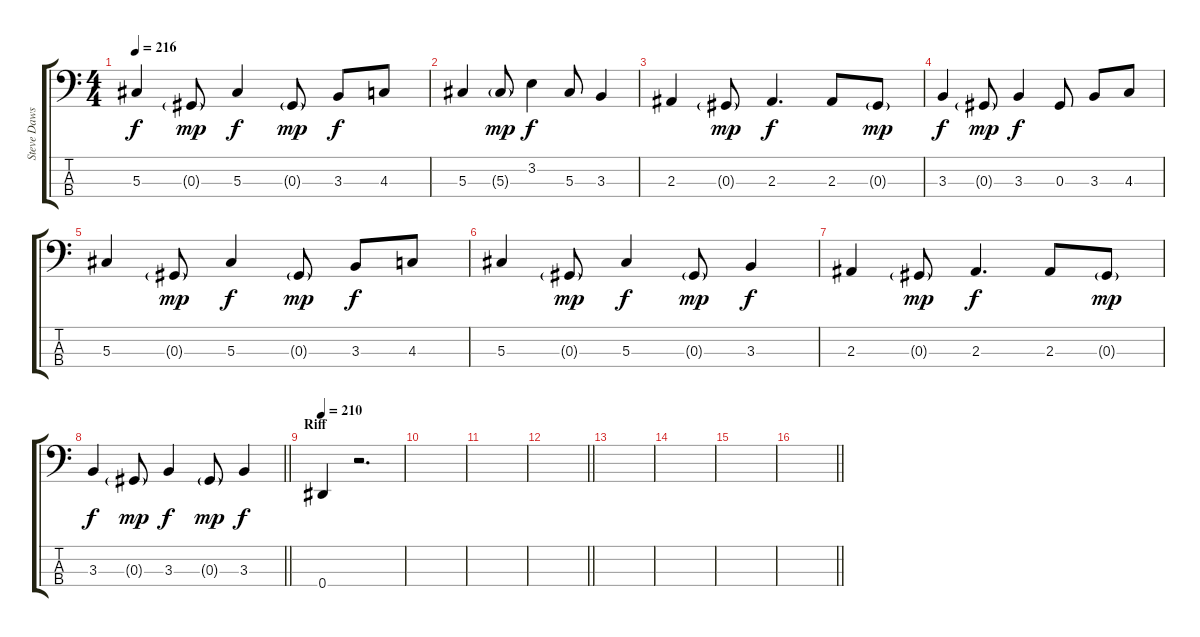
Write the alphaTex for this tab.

\track ("Steve Dawson" "Steve Daws") {instrument electricbassfinger}
\staff {score tabs}
\tuning (Gb2 Db2 Ab1 Eb1) {hide}
\ts (4 4)
\tempo 216
\clef f4
\ks c
5.3.4{dy f} 0.3{g}.8{dy mp} 5.3.4{dy f} 0.3{g}.8{dy mp} 3.3.8{dy f} 4.3.8 |
5.3.4 5.3{g}.8{dy mp} 3.2.4{dy f} 5.3.8 3.3.4 |
2.3.4 0.3{g}.8{dy mp} 2.3.4{d dy f} 2.3.8 0.3{g}.8{dy mp} |
3.3.4{dy f} 0.3{g}.8{dy mp} 3.3.4{dy f} 0.3.8 3.3.8 4.3.8 |
5.3.4 0.3{g}.8{dy mp} 5.3.4{dy f} 0.3{g}.8{dy mp} 3.3.8{dy f} 4.3.8 |
5.3.4 0.3{g}.8{dy mp} 5.3.4{dy f} 0.3{g}.8{dy mp} 3.3.4{dy f} |
2.3.4 0.3{g}.8{dy mp} 2.3.4{d dy f} 2.3.8 0.3{g}.8{dy mp} |
\barLineRight lightlight
3.3.4{dy f} 0.3{g}.8{dy mp} 3.3.4{dy f} 0.3{g}.8{dy mp} 3.3.4{dy f} |
\section ("" "Riff")
\tempo 210
0.4.4 r.2{d} |
|
|
\barLineRight lightlight
|
|
|
|
\barLineRight lightlight
